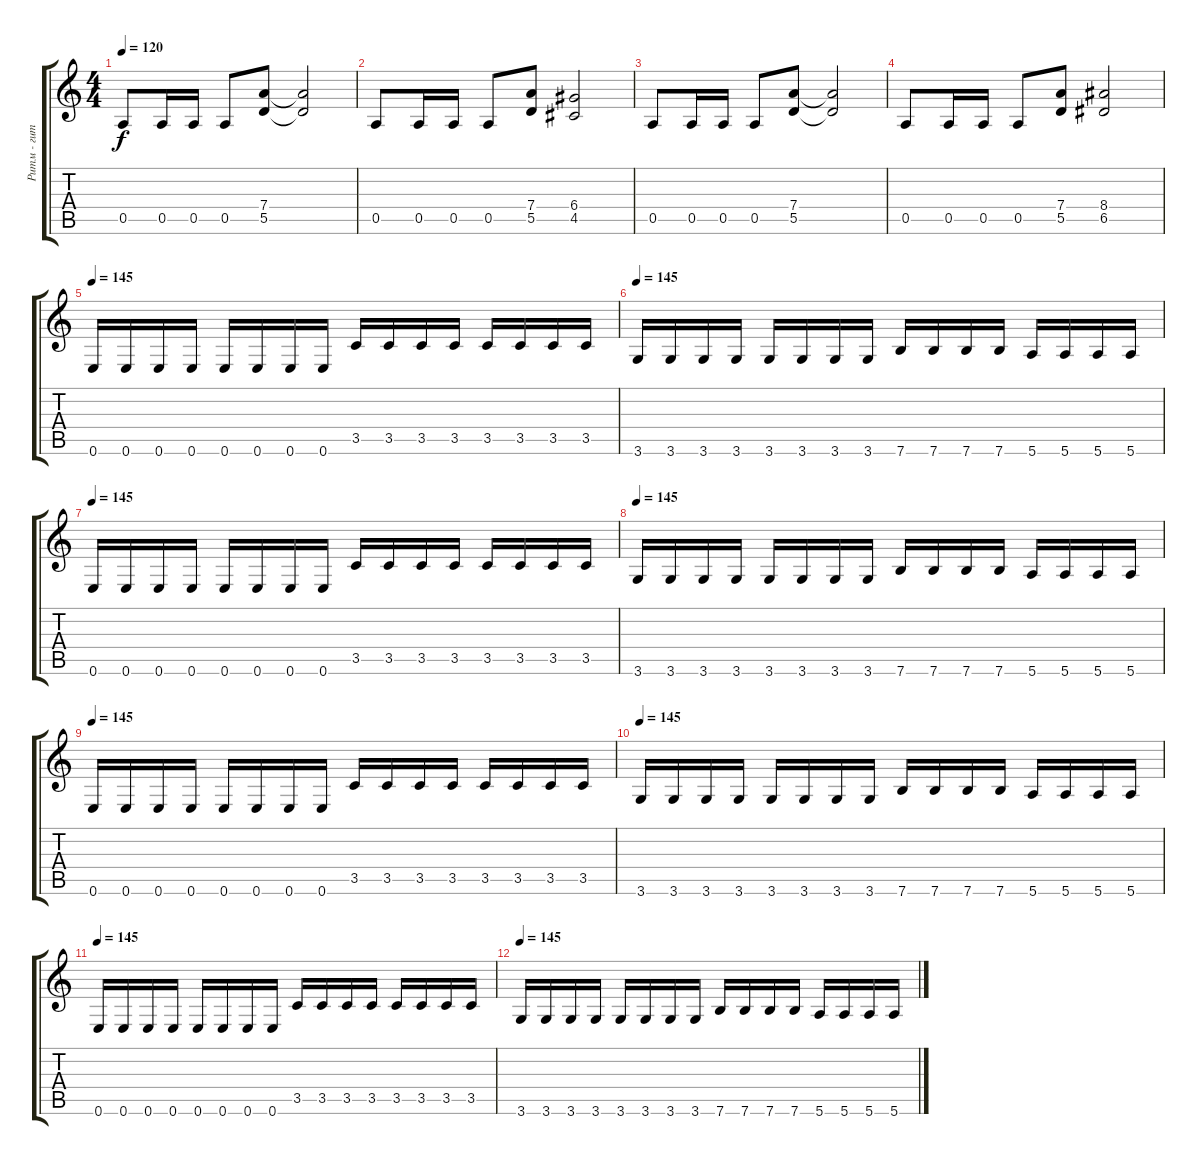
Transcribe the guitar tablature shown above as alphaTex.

\track ("Ритм - гитара" "Ритм - гит") {instrument distortionguitar}
\staff {score tabs}
\tuning (E4 B3 G3 D3 A2 E2) {hide}
\ts (4 4)
\tempo 120
\clef g2
\ks c
0.5.8{dy f} 0.5.16 0.5.16 0.5.8 (7.4 5.5).8 (7.4{t} 5.5{t}).2 |
0.5.8 0.5.16 0.5.16 0.5.8 (7.4 5.5).8 (6.4 4.5).2 |
0.5.8 0.5.16 0.5.16 0.5.8 (7.4 5.5).8 (7.4{t} 5.5{t}).2 |
0.5.8 0.5.16 0.5.16 0.5.8 (7.4 5.5).8 (8.4 6.5).2 |
\tempo 145
0.6.16 0.6.16 0.6.16 0.6.16 0.6.16 0.6.16 0.6.16 0.6.16 3.5.16 3.5.16 3.5.16 3.5.16 3.5.16 3.5.16 3.5.16 3.5.16 |
\tempo 145
3.6.16 3.6.16 3.6.16 3.6.16 3.6.16 3.6.16 3.6.16 3.6.16 7.6.16 7.6.16 7.6.16 7.6.16 5.6.16 5.6.16 5.6.16 5.6.16 |
\tempo 145
0.6.16 0.6.16 0.6.16 0.6.16 0.6.16 0.6.16 0.6.16 0.6.16 3.5.16 3.5.16 3.5.16 3.5.16 3.5.16 3.5.16 3.5.16 3.5.16 |
\tempo 145
3.6.16 3.6.16 3.6.16 3.6.16 3.6.16 3.6.16 3.6.16 3.6.16 7.6.16 7.6.16 7.6.16 7.6.16 5.6.16 5.6.16 5.6.16 5.6.16 |
\tempo 145
0.6.16 0.6.16 0.6.16 0.6.16 0.6.16 0.6.16 0.6.16 0.6.16 3.5.16 3.5.16 3.5.16 3.5.16 3.5.16 3.5.16 3.5.16 3.5.16 |
\tempo 145
3.6.16 3.6.16 3.6.16 3.6.16 3.6.16 3.6.16 3.6.16 3.6.16 7.6.16 7.6.16 7.6.16 7.6.16 5.6.16 5.6.16 5.6.16 5.6.16 |
\tempo 145
0.6.16 0.6.16 0.6.16 0.6.16 0.6.16 0.6.16 0.6.16 0.6.16 3.5.16 3.5.16 3.5.16 3.5.16 3.5.16 3.5.16 3.5.16 3.5.16 |
\tempo 145
3.6.16 3.6.16 3.6.16 3.6.16 3.6.16 3.6.16 3.6.16 3.6.16 7.6.16 7.6.16 7.6.16 7.6.16 5.6.16 5.6.16 5.6.16 5.6.16
